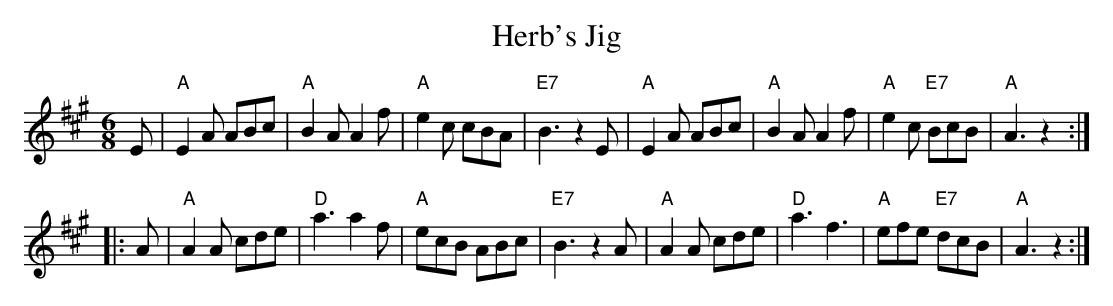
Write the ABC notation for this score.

X:1
T: Herb's Jig
M: 6/8
L: 1/8
K: A
E \
| "A"E2A ABc | "A"B2A A2f | "A"e2c     cBA | "E7"B3 z2E \
| "A"E2A ABc | "A"B2A A2f | "A"e2c "E7"BcB |  "A"A3 z2 :|
|: A \
| "A"A2A cde| "D"a3 a2f | "A"ecB     ABc | "E7"B3 z2A \
| "A"A2A cde| "D"a3 f3  | "A"efe "E7"dcB |  "A"A3 z2 :|
